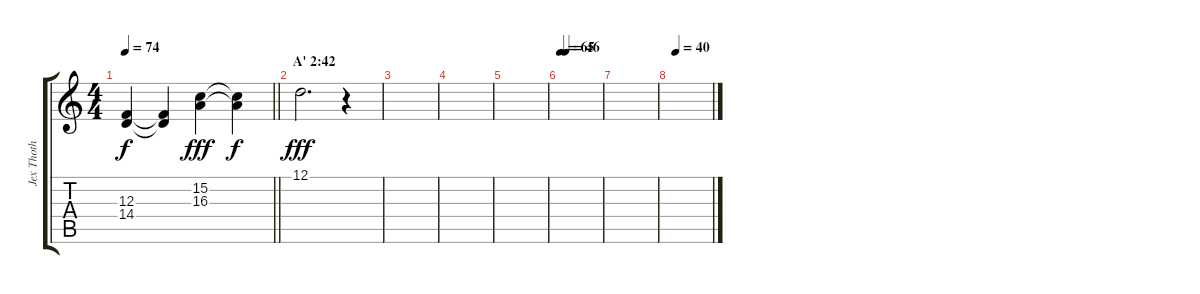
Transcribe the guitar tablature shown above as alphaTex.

\track ("Jex Thoth (vocals right)" "Jex Thoth ") {instrument trombone}
\staff {score tabs}
\tuning (D4 A3 F3 C3 G2 D2) {hide}
\ts (4 4)
\tempo 74
\clef g2
\barLineRight lightlight
\ks c
(12.3{t} 14.4{t}).4{dy f} (12.3{t} 14.4{t}).4 (15.2 16.3).4{dy fff} (15.2{t} 16.3{t}).4{dy f} |
\section ("" "A' 2:42")
12.1.2{d dy fff} r.4 |
|
|
|
\tempo 65
\tempo (46 0.125)
|
|
\tempo (40 0.125)
